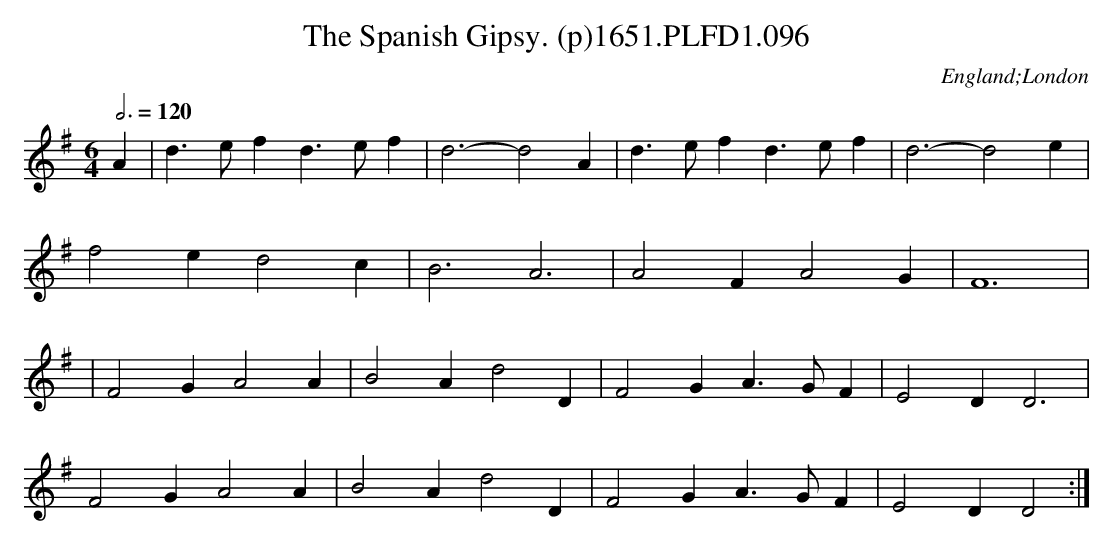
X:1
T:Spanish Gipsy. (p)1651.PLFD1.096, The
M:6/4
L:1/4
Q:3/4=120
O:England;London
K:G
A|d>efd>ef|d3-d2A|d>efd>ef|d3-d2e|
f2ed2c|B3A3|A2FA2G|F6|
|F2GA2A|B2Ad2D|F2GA>GF|E2DD3|
F2GA2A|B2Ad2D|F2GA>GF|E2DD2:|
